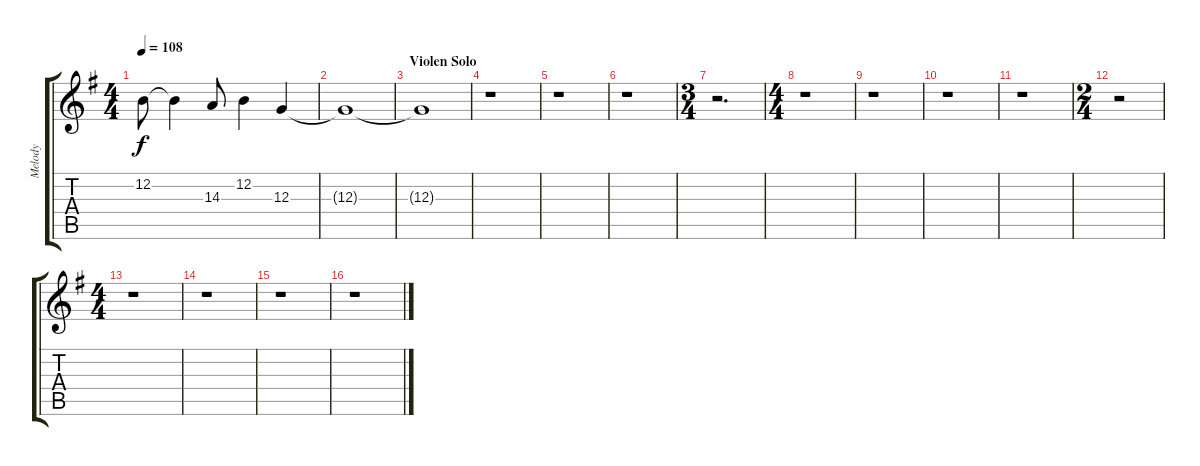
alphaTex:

\track ("Melody" "Melody") {instrument flute}
\staff {score tabs}
\tuning (E4 B3 G3 D3 A2 E2) {hide}
\ts (4 4)
\tempo 108
\clef g2
\ks g
12.2{t}.8{dy f} 12.2{t}.4 14.3.8 12.2.4 12.3.4 |
12.3{t}.1{volume 9} |
\section ("" "Violen Solo")
12.3{t}.1 |
r.1{volume 16} |
r.1 |
r.1 |
\ts (3 4)
r.2{d} |
\ts (4 4)
r.1 |
r.1 |
r.1 |
r.1 |
\ts (2 4)
r.2 |
\ts (4 4)
r.1 |
r.1 |
r.1 |
r.1
